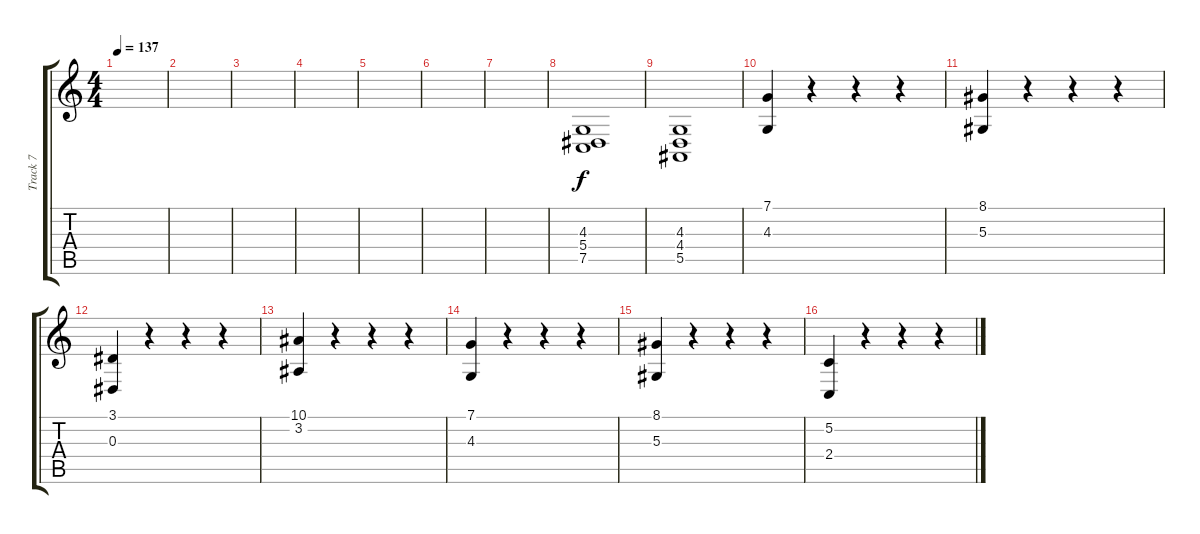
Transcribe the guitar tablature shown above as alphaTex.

\track ("Track 7" "Track 7") {instrument fx1rain}
\staff {score tabs}
\tuning (C4 G3 Eb3 Bb2 F2 C2) {hide}
\ts (4 4)
\tempo 137
\clef g2
\ks c
|
|
|
|
|
|
|
(4.3 5.4 7.5).1 |
(4.3 4.4 5.5).1 |
(7.1 4.3).4 r.4 r.4 r.4 |
(8.1 5.3).4 r.4 r.4 r.4 |
(3.1 0.3).4 r.4 r.4 r.4 |
(10.1 3.2).4 r.4 r.4 r.4 |
(7.1 4.3).4 r.4 r.4 r.4 |
(8.1 5.3).4 r.4 r.4 r.4 |
(5.2 2.4).4 r.4 r.4 r.4
